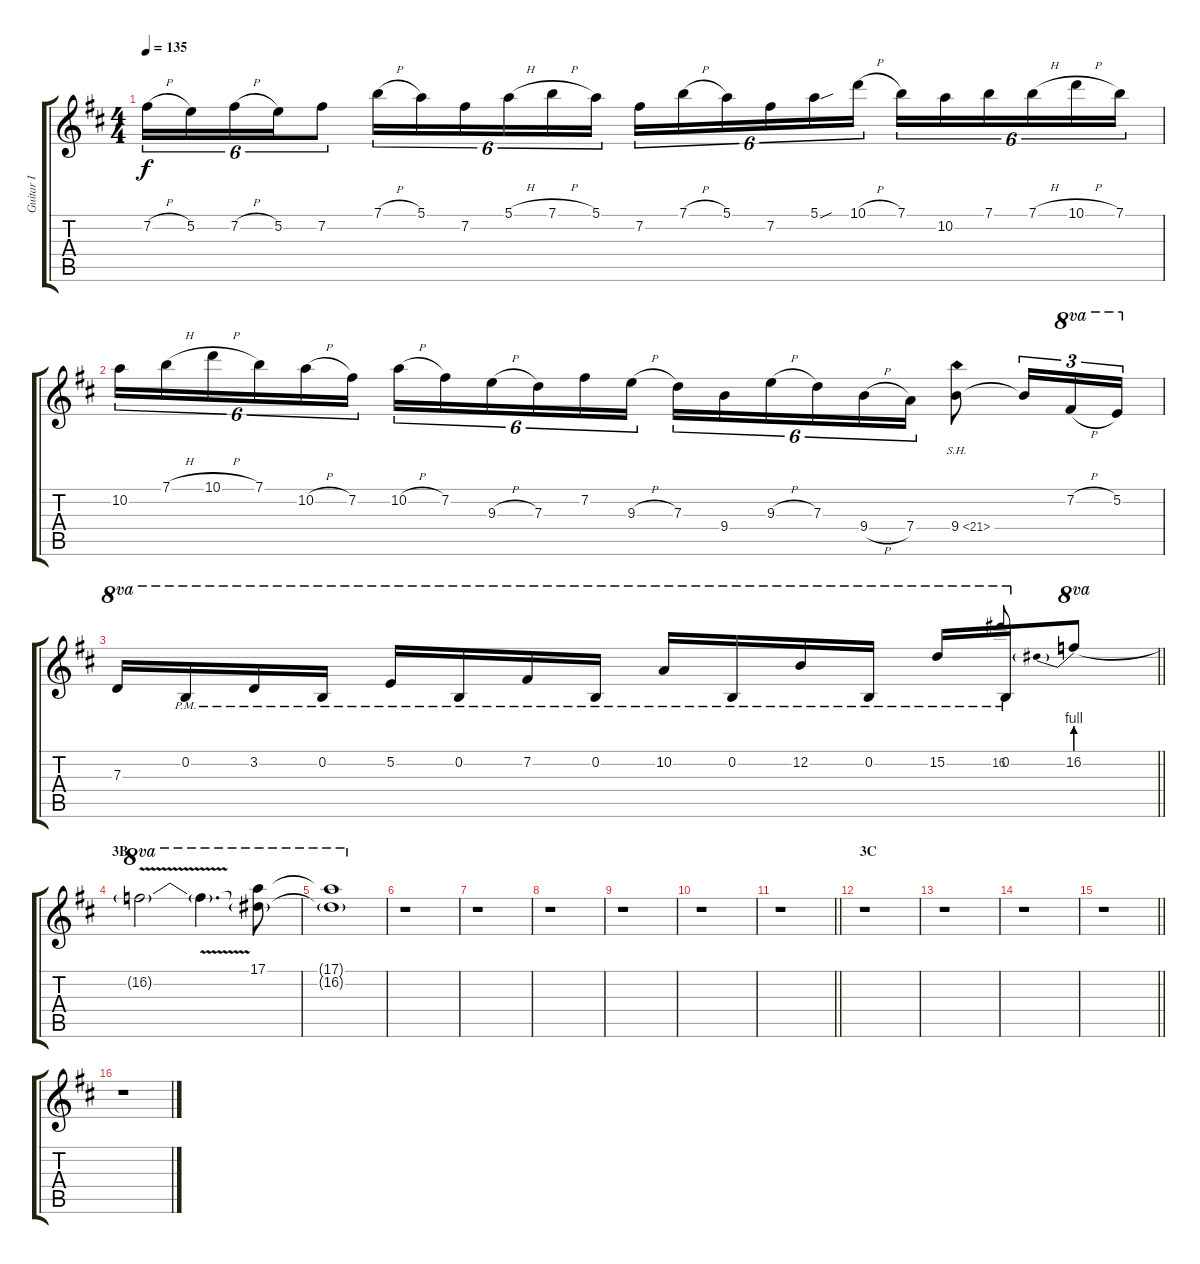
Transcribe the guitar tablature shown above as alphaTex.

\track ("Guitar I" "Guitar I") {instrument distortionguitar}
\staff {score tabs}
\tuning (E4 B3 G3 D3 A2 E2) {hide}
\ts (4 4)
\tempo 135
\clef g2
\ks bminor
7.2{h}.16{tu (6 4) dy f} 5.2.16{tu (6 4)} 7.2{h}.16{tu (6 4)} 5.2.16{tu (6 4)} 7.2.8{tu (6 4)} 7.1{h}.16{tu (6 4)} 5.1.16{tu (6 4)} 7.2.16{tu (6 4)} 5.1{h}.16{tu (6 4)} 7.1{h}.16{tu (6 4)} 5.1.16{tu (6 4)} 7.2.16{tu (6 4)} 7.1{h}.16{tu (6 4)} 5.1.16{tu (6 4)} 7.2.16{tu (6 4)} 5.1{sou}.16{tu (6 4)} 10.1{h}.16{tu (6 4)} 7.1.16{tu (6 4)} 10.2.16{tu (6 4)} 7.1.16{tu (6 4)} 7.1{h}.16{tu (6 4)} 10.1{h}.16{tu (6 4)} 7.1.16{tu (6 4)} |
10.2.16{tu (6 4)} 7.1{h}.16{tu (6 4)} 10.1{h}.16{tu (6 4)} 7.1.16{tu (6 4)} 10.2{h}.16{tu (6 4)} 7.2.16{tu (6 4)} 10.2{h}.16{tu (6 4)} 7.2.16{tu (6 4)} 9.3{h}.16{tu (6 4)} 7.3.16{tu (6 4)} 7.2.16{tu (6 4)} 9.3{h}.16{tu (6 4)} 7.3.16{tu (6 4)} 9.4.16{tu (6 4)} 9.3{h}.16{tu (6 4)} 7.3.16{tu (6 4)} 9.4{h}.16{tu (6 4)} 7.4.16{tu (6 4)} 9.4{sh 12}.8 9.4{t}.16{tu (3 2)} 7.2{h}.16{tu (3 2) ot 8va} 5.2.16{tu (3 2) ot 8va} |
\barLineRight lightlight
7.3.16{ot 8va} 0.2{pm}.16{ot 8va} 3.2{pm}.16{ot 8va} 0.2{pm}.16{ot 8va} 5.2{pm}.16{ot 8va} 0.2{pm}.16{ot 8va} 7.2{pm}.16{ot 8va} 0.2{pm}.16{ot 8va} 10.2{pm}.16{ot 8va} 0.2{pm}.16{ot 8va} 12.2{pm}.16{ot 8va} 0.2{pm}.16{ot 8va} 15.2{pm}.16{ot 8va} 0.2{pm}.16{ot 8va} 16.2.8{gr onbeat} 16.2{be (prebend 0 4 60 4)}.8{ot 8va} |
\section ("" "3B")
16.2{v t}.2{ot 8va} 16.2{t}.4{d ot 8va} (17.1 16.2{t}).8{ot 8va} |
(17.1{t} 16.2{t}).1{ot 8va} |
r.1 |
r.1 |
r.1 |
r.1 |
r.1 |
\barLineRight lightlight
r.1 |
\section ("" "3C")
r.1 |
r.1 |
r.1 |
\barLineRight lightlight
r.1 |
r.1
